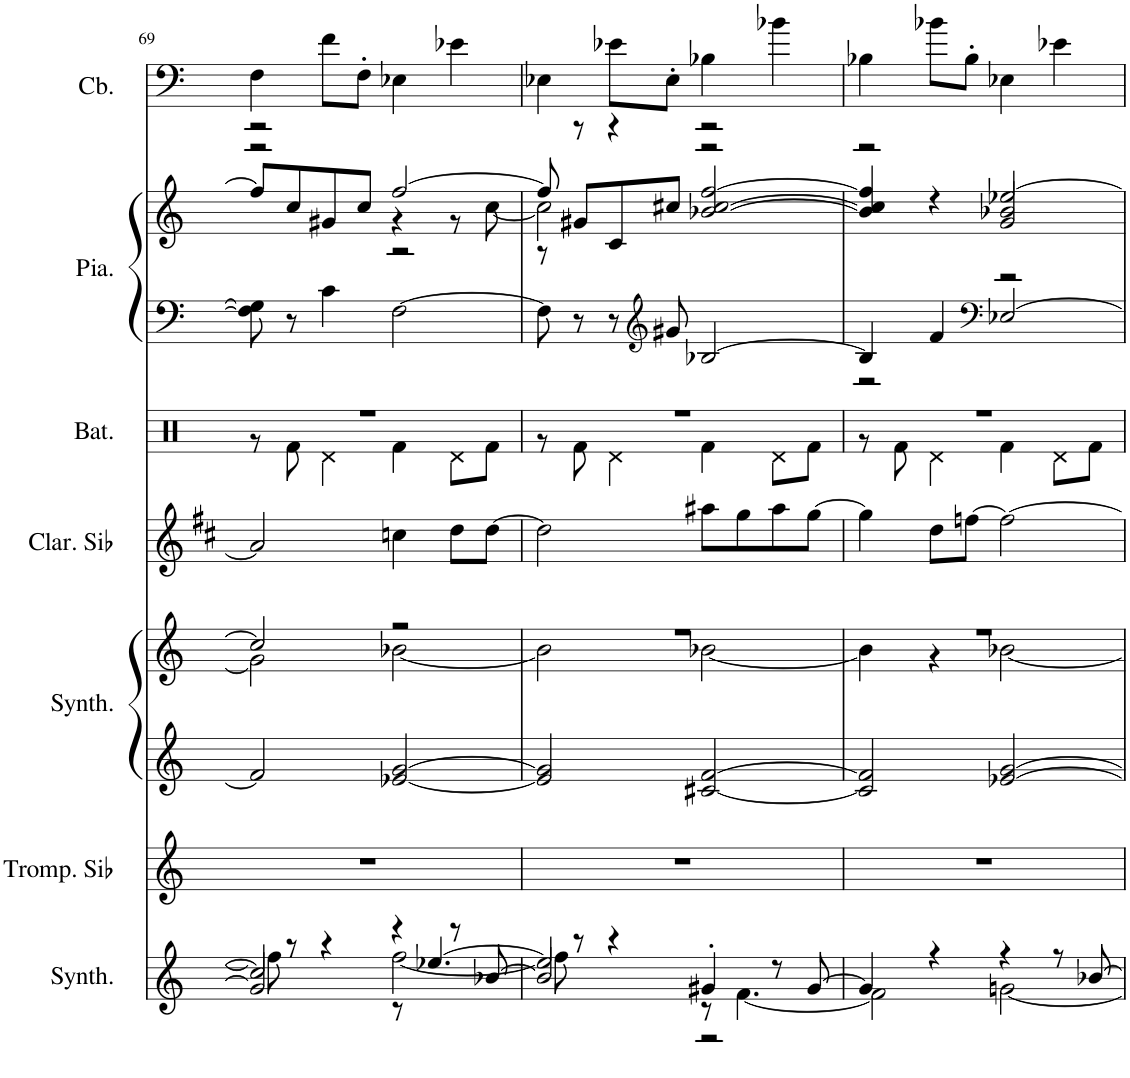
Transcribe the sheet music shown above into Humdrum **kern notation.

**kern	**kern	**kern	**kern	**kern	**kern	**kern	**kern	**kern
*part7	*part6	*part5	*part5	*part4	*part3	*part2	*part2	*part1
*staff9	*staff8	*staff7	*staff6	*staff5	*staff4	*staff3	*staff2	*staff1
*I"Synthétiseur de cuivres, Synth Brass 1	*I"Trompette en Sib, Trumpet	*I"Synthétiseur d'instruments à cordes, Synth Strings 2	*	*I"Clarinette en Sib	*I"Batterie	*I"Piano, Bright Acoustic Piano	*	*I"Contrebasse, Acoustic Bass
*I'Synth.	*I'Tromp. Sib	*I'Synth.	*	*I'Clar. Sib	*I'Bat.	*I'Pia.	*	*I'Cb.
!!LO:PB:g=z
*clefG2	*clefG2	*clefG2	*clefG2	*clefG2	*clefX	*clefF4	*clefG2	*clefF4
*	*Trd1c2	*	*	*Trd1c2	*	*	*	*Trd7c12
*k[]	*k[]	*k[]	*k[]	*k[f#c#]	*k[]	*k[]	*k[]	*k[]
*M4/4	*M4/4	*M4/4	*M4/4	*M4/4	*M4/4	*M4/4	*M4/4	*M4/4
=69	=69	=69	=69	=69	=69	=69	=69	=69
*^	*	*	*^	*	*^	*	*^	*
*	*^	*	*	*	*	*	*	*	*	*	*^	*
2g#/]	8ff\]	2cc/]	1r	2f/]	2cc/]	2g#\]	2a#/]	1r	8r	8F\] 8G#\]	2r	2r	8ff/L]	4F\
.	8r	.	.	.	.	.	.	.	8Rf\	8r	.	.	8cc/	.
.	4r	.	.	.	.	.	.	.	4Rd\	4c\	.	.	8g#X/	8f\L
.	.	.	.	.	.	.	.	.	.	.	.	.	8cc/J	8F'\J
4r	[2ff\	8r	.	[2e-X/ [2g/	2r	[2b-X\	4ccn\	.	4Rf\	[2F\	[2ff/	4r	2r	4E-X\
.	.	[4.ee-X/	.	.	.	.	.	.	.	.	.	.	.	.
8r	.	.	.	.	.	.	8dd\L	.	8Rd\L	.	.	8r	.	4e-X\
[8b-X/	.	.	.	.	.	.	[8dd\J	.	8Rf\J	.	.	[8cc\	.	.
=70	=70	=70	=70	=70	=70	=70	=70	=70	=70	=70	=70	=70	=70	=70
2b-/]	8ff\]	2ee-/]	1r	2e-/] 2g/]	1r	2b-\]	2dd\]	1r	8r	8F\]	8ff/]	2cc\]	8r	4E-X\
.	8r	.	.	.	.	.	.	.	8Rf\	8r	8r	.	8g#X/L	.
.	4r	.	.	.	.	.	.	.	4Rd\	8r	4r	.	8c/	8e-X\L
*	*	*	*	*	*	*	*	*	*	*clefG2	*	*	*	*
.	.	.	.	.	.	.	.	.	.	8g#X/	.	.	8cc#X/J	8E-'\J
4g#X'/	8r	2r	.	[2c#X/ [2f/	.	[2b-X\	8aa#X\L	.	4Rf\	[2B-X/	2r	2r	[2b-X/ [2cc#/ [2ff/	4B-X\
.	[4.f\	.	.	.	.	.	8gg\	.	.	.	.	.	.	.
8r	.	.	.	.	.	.	8aa#\	.	8Rd\L	.	.	.	.	4b-X\
[8g#/	.	.	.	.	.	.	[8gg\J	.	8Rf\J	.	.	.	.	.
*	*v	*v	*	*	*	*	*	*	*	*	*	*v	*v	*
=71	=71	=71	=71	=71	=71	=71	=71	=71	=71	=71	=71	=71
*	*	*	*	*	*	*	*	*	*^	*	*	*
4g#/]	2f\]	1r	2c#/] 2f/]	1r	4b-\]	4gg\]	1r	8r	4B-/]	2r	2r	4b-/] 4cc#/] 4ff/]	4B-X\
.	.	.	.	.	.	.	.	8Rf\	.	.	.	.	.
4r	.	.	.	.	4r	8dd\L	.	4Rd\	4f/	.	.	4r	8b-X\L
.	.	.	.	.	.	[8ffn\J	.	.	.	.	.	.	8B-'\J
*	*	*	*	*	*	*	*	*	*clefF4	*	*	*	*
4r	[2gn\	.	[2e-X/ [2g/	.	[2b-X\	2ff\_	.	4Rf\	2r	[2E-X/	[2ee-X/	2g/ 2b-X/	4E-X\
8r	.	.	.	.	.	.	.	8Rd\L	.	.	.	.	4e-X\
[8b-X/	.	.	.	.	.	.	.	8Rf\J	.	.	.	.	.
*	*	*	*	*	*	*	*v	*v	*	*	*	*	*
*	*	*	*	*	*	*	*	*v	*v	*	*	*
*v	*v	*	*	*v	*v	*	*	*	*v	*v	*
=	=	=	=	=	=	=	=	=
*-	*-	*-	*-	*-	*-	*-	*-	*-
